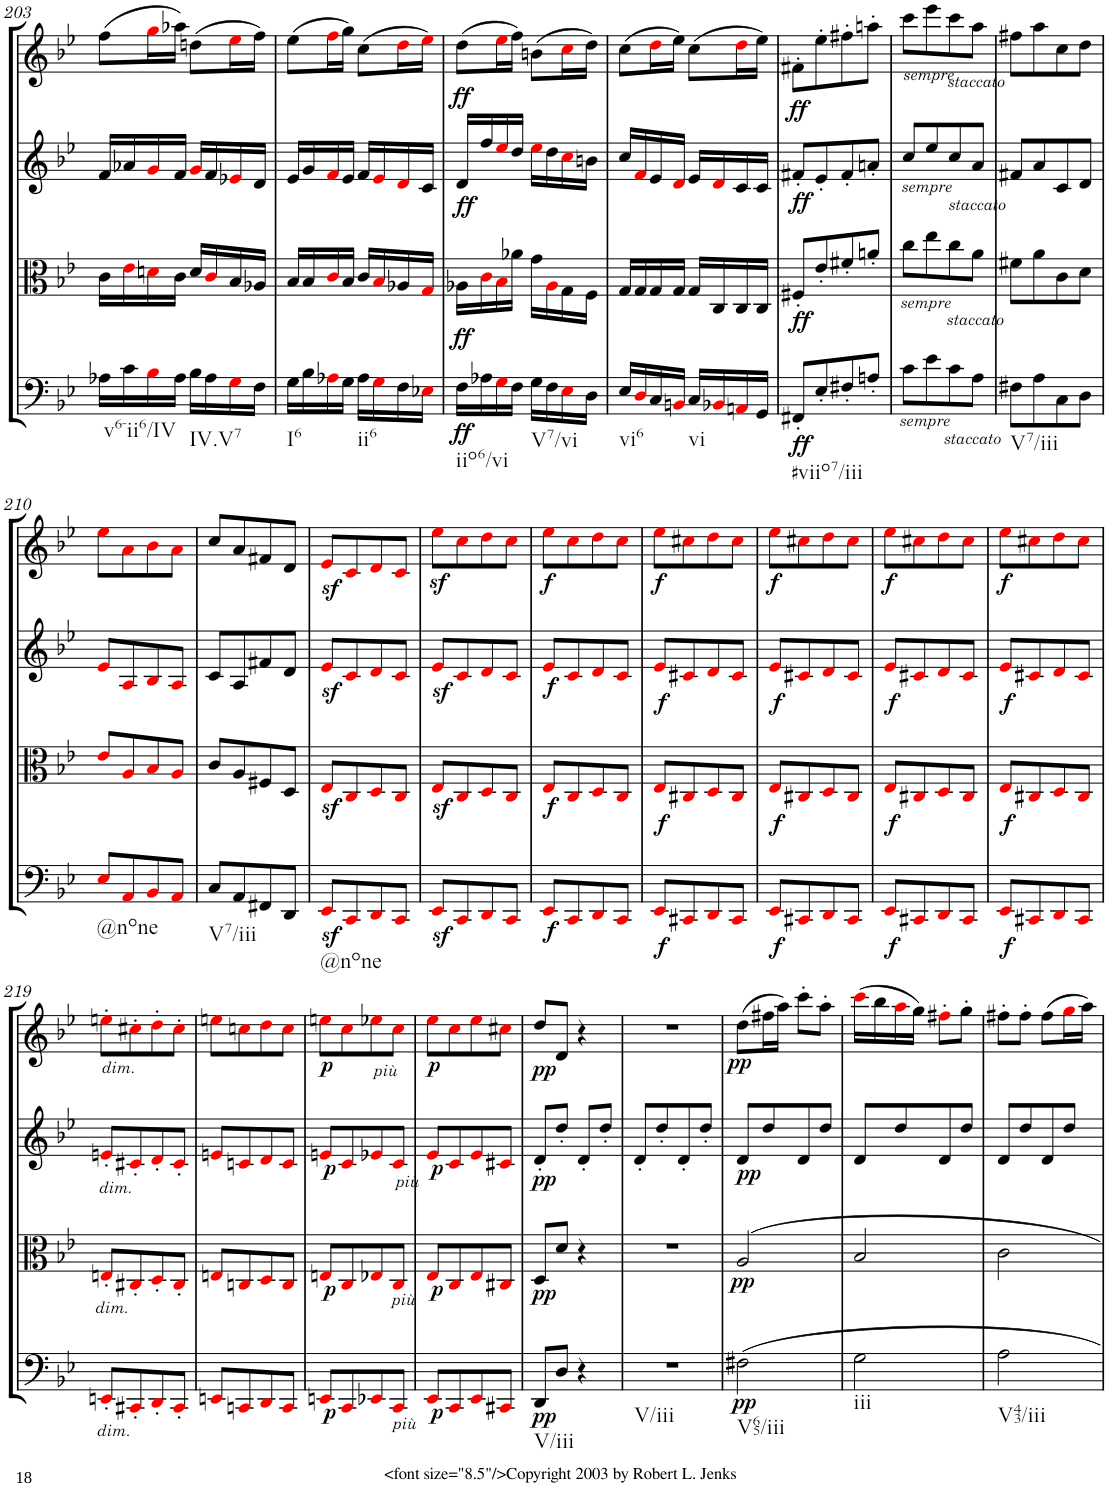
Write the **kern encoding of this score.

**kern	**dynam	**kern	**dynam	**kern	**dynam	**kern	**dynam
*part4	*part4	*part3	*part3	*part2	*part2	*part1	*part1
*staff4	*staff4	*staff3	*staff3	*staff2	*staff2	*staff1	*staff1
*I"Cello	*	*I"Viola	*	*I"2nd Violin	*	*I"1st Violin	*
*	*	*I'Vla	*	*I'Vln	*	*I'Vln	*
!!LO:PB:g=z
*clefF4	*	*clefC3	*	*clefG2	*	*clefG2	*
*k[b-e-]	*	*k[b-e-]	*	*k[b-e-]	*	*k[b-e-]	*
*B-:	*	*B-:	*	*B-:	*	*B-:	*
*M2/4	*	*M2/4	*	*M2/4	*	*M2/4	*
=203	=203	=203	=203	=203	=203	=203	=203
!LO:TX:b:t=v6-ii6/IV	!	!	!	!	!	!	!
16A-X\LL	.	16c\LL	.	16f/LL	.	(8ff\L	.
16c\	.	16e-i\	.	16a-X/	.	.	.
16B-i\	.	16dni\	.	16gi/	.	16ggi\L	.
16A-\JJ	.	16c\JJ	.	16f/JJ	.	16aa-X\JJ)	.
!LO:TX:b:t=IV.V7	!	!	!	!	!	!	!
16B-\LL	.	16d/LL	.	16gi/LL	.	(8ddn\L	.
16A-\	.	16ci/	.	16f/	.	.	.
16Gi\	.	16B-/	.	16e-Xi/	.	16ee-i\L	.
16F\JJ	.	16A-X/JJ	.	16d/JJ	.	16ff\JJ)	.
=204	=204	=204	=204	=204	=204	=204	=204
!LO:TX:b:t=I6	!	!	!	!	!	!	!
16G\LL	.	16B-/LL	.	16e-/LL	.	(8ee-\L	.
16B-\	.	16B-/	.	16g/	.	.	.
16A-Xi\	.	16ci/	.	16fi/	.	16ffi\L	.
16G\JJ	.	16B-/JJ	.	16e-/JJ	.	16gg\JJ)	.
!LO:TX:b:t=ii6	!	!	!	!	!	!	!
16A-\LL	.	16c/LL	.	16f/LL	.	(8cc\L	.
16Gi\	.	16B-i/	.	16e-i/	.	.	.
16F\	.	16A-X/	.	16di/	.	16ddi\L	.
16E-Xi\JJ	.	16Gi/JJ	.	16c/JJ	.	16ee-i\JJ)	.
=205	=205	=205	=205	=205	=205	=205	=205
!LO:TX:b:t=iio6/vi	!	!	!	!	!	!	!
!	!LO:DY:b	!	!	!	!	!	!
!	!LO:DY:n=1:a	!	!	!	!LO:DY:b	!	!LO:DY:b
16F\LL	ff ff	16A-X\LL	.	16d/LL	ff	(8dd\L	ff
16A-X\	.	16ci\	.	16ff/	.	.	.
16Gi\	.	16B-i\	.	16ee-i/	.	16ee-i\L	.
16F\JJ	.	16a-X\JJ	.	16dd/JJ	.	16ff\JJ)	.
!LO:TX:b:t=V7/vi	!	!	!	!	!	!	!
16G\LL	.	16g\LL	.	16ee-i\LL	.	(8bn\L	.
16F\	.	16A-i\	.	16dd\	.	.	.
16E-i\	.	16G\	.	16cci\	.	16cci\L	.
16D\JJ	.	16F\JJ	.	16bn\JJ	.	16dd\JJ)	.
=206	=206	=206	=206	=206	=206	=206	=206
!LO:TX:b:t=vi6	!	!	!	!	!	!	!
16E-/LL	.	16G/LL	.	16cc/LL	.	(8cc\L	.
16Di/	.	16G/	.	16fi/	.	.	.
16C/	.	16G/	.	16e-/	.	16ddi\L	.
16BBni/JJ	.	16G/JJ	.	16di/JJ	.	16ee-\JJ)	.
!LO:TX:b:t=vi	!	!	!	!	!	!	!
16C/LL	.	16G/LL	.	16e-/LL	.	(8cc\L	.
16BB-Xi/	.	16C/	.	16di/	.	.	.
16AAni/	.	16C/	.	16c/	.	16ddi\L	.
16GG/JJ	.	16C/JJ	.	16c/JJ	.	16ee-\JJ)	.
=207	=207	=207	=207	=207	=207	=207	=207
!LO:TX:b:t=#viio7/iii	!	!	!	!	!	!	!
!	!LO:DY:b	!	!LO:DY:b	!	!LO:DY:b	!	!
!	!	!	!	!	!LO:DY:n=1:a	!	!
8FF#X'/L	ff	8F#X'/L	ff	8f#X'/L	ff ff	8f#X'\L	.
8E-'/	.	8e-'/	.	8e-'/	.	8ee-'\	.
8F#X'/	.	8f#X'/	.	8f#'/	.	8ff#X'\	.
8An'/J	.	8an'/J	.	8an'/J	.	8aan'\J	.
=208	=208	=208	=208	=208	=208	=208	=208
!	!	!	!	!	!	!LO:TX:a:i:t=sempre	!
!	!	!	!	!LO:TX:b:i:t=sempre	!	!	!
!	!	!LO:TX:b:i:t=sempre	!	!	!	!	!
!LO:TX:b:i:t=sempre	!	!	!	!	!	!	!
8c\L	.	8cc\L	.	8cc/L	.	8ccc\L	.
8e-\	.	8ee-\	.	8ee-/	.	8eee-\	.
!	!	!	!	!	!	!LO:TX:b:i:t=staccato	!
!	!	!	!	!LO:TX:b:i:t=staccato	!	!	!
!	!	!LO:TX:b:i:t=staccato	!	!	!	!	!
!LO:TX:b:i:t=staccato	!	!	!	!	!	!	!
8c\	.	8cc\	.	8cc/	.	8ccc\	.
8A\J	.	8a\J	.	8a/J	.	8aa\J	.
=209	=209	=209	=209	=209	=209	=209	=209
!LO:TX:b:t=V7/iii	!	!	!	!	!	!	!
8F#X\L	.	8f#X\L	.	8f#X/L	.	8ff#X\L	.
8A\	.	8a\	.	8a/	.	8aa\	.
8C\	.	8c\	.	8c/	.	8cc\	.
8D\J	.	8d\J	.	8d/J	.	8dd\J	.
!!LO:LB:g=z
=210	=210	=210	=210	=210	=210	=210	=210
!LO:TX:b:t=@none	!	!	!	!	!	!	!
8E-i/L	.	8e-i/L	.	8e-i/L	.	8ee-i\L	.
8AAi/	.	8Ai/	.	8Ai/	.	8ai\	.
8BB-i/	.	8B-i/	.	8B-i/	.	8b-i\	.
8AAi/J	.	8Ai/J	.	8Ai/J	.	8ai\J	.
=211	=211	=211	=211	=211	=211	=211	=211
!LO:TX:b:t=V7/iii	!	!	!	!	!	!	!
8C/L	.	8c/L	.	8c/L	.	8cc/L	.
8AA/	.	8A/	.	8A/	.	8a/	.
8FF#X/	.	8F#X/	.	8f#X/	.	8f#X/	.
8DD/J	.	8D/J	.	8d/J	.	8d/J	.
=212	=212	=212	=212	=212	=212	=212	=212
!LO:TX:b:t=@none	!	!	!	!	!	!	!
8EE-z<i/L	.	8E-z<i/L	.	8e-z<i/L	.	8e-z<i/L	.
8CCi/	.	8Ci/	.	8ci/	.	8ci/	.
8DDi/	.	8Di/	.	8di/	.	8di/	.
8CCi/J	.	8Ci/J	.	8ci/J	.	8ci/J	.
=213	=213	=213	=213	=213	=213	=213	=213
8EE-z<i/L	.	8E-z<i/L	.	8e-z<i/L	.	8ee-z<i\L	.
8CCi/	.	8Ci/	.	8ci/	.	8cci\	.
8DDi/	.	8Di/	.	8di/	.	8ddi\	.
8CCi/J	.	8Ci/J	.	8ci/J	.	8cci\J	.
=214	=214	=214	=214	=214	=214	=214	=214
!	!LO:DY:b	!	!LO:DY:b	!	!LO:DY:b	!	!LO:DY:b
8EE-i/L	f	8E-i/L	f	8e-i/L	f	8ee-i\L	f
8CCi/	.	8Ci/	.	8ci/	.	8cci\	.
8DDi/	.	8Di/	.	8di/	.	8ddi\	.
8CCi/J	.	8Ci/J	.	8ci/J	.	8cci\J	.
=215	=215	=215	=215	=215	=215	=215	=215
!	!LO:DY:b	!	!LO:DY:b	!	!LO:DY:b	!	!LO:DY:b
8EE-i/L	f	8E-i/L	f	8e-i/L	f	8ee-i\L	f
8CC#Xi/	.	8C#Xi/	.	8c#Xi/	.	8cc#Xi\	.
8DDi/	.	8Di/	.	8di/	.	8ddi\	.
8CC#i/J	.	8C#i/J	.	8c#i/J	.	8cc#i\J	.
=216	=216	=216	=216	=216	=216	=216	=216
!	!LO:DY:b	!	!LO:DY:b	!	!LO:DY:b	!	!LO:DY:b
8EE-i/L	f	8E-i/L	f	8e-i/L	f	8ee-i\L	f
8CC#Xi/	.	8C#Xi/	.	8c#Xi/	.	8cc#Xi\	.
8DDi/	.	8Di/	.	8di/	.	8ddi\	.
8CC#i/J	.	8C#i/J	.	8c#i/J	.	8cc#i\J	.
=217	=217	=217	=217	=217	=217	=217	=217
!	!LO:DY:b	!	!LO:DY:b	!	!LO:DY:b	!	!LO:DY:b
8EE-i/L	f	8E-i/L	f	8e-i/L	f	8ee-i\L	f
8CC#Xi/	.	8C#Xi/	.	8c#Xi/	.	8cc#Xi\	.
8DDi/	.	8Di/	.	8di/	.	8ddi\	.
8CC#i/J	.	8C#i/J	.	8c#i/J	.	8cc#i\J	.
=218	=218	=218	=218	=218	=218	=218	=218
!	!LO:DY:b	!	!LO:DY:b	!	!LO:DY:b	!	!LO:DY:b
8EE-i/L	f	8E-i/L	f	8e-i/L	f	8ee-i\L	f
8CC#Xi/	.	8C#Xi/	.	8c#Xi/	.	8cc#Xi\	.
8DDi/	.	8Di/	.	8di/	.	8ddi\	.
8CC#i/J	.	8C#i/J	.	8c#i/J	.	8cc#i\J	.
!!LO:LB:g=z
=219	=219	=219	=219	=219	=219	=219	=219
!	!	!	!	!	!	!LO:TX:b:i:t=dim.	!
!	!	!	!	!LO:TX:b:i:t=dim.	!	!	!
!	!	!LO:TX:b:i:t=dim.	!	!	!	!	!
!LO:TX:b:i:t=dim.	!	!	!	!	!	!	!
8EEn'i/L	.	8En'i/L	.	8en'i/L	.	8een'i\L	.
8CC#X'i/	.	8C#X'i/	.	8c#X'i/	.	8cc#X'i\	.
8DD'i/	.	8D'i/	.	8d'i/	.	8dd'i\	.
8CC#'i/J	.	8C#'i/J	.	8c#'i/J	.	8cc#'i\J	.
=220	=220	=220	=220	=220	=220	=220	=220
8EEni/L	.	8Eni/L	.	8eni/L	.	8eeni\L	.
8CCni/	.	8Cni/	.	8cni/	.	8ccni\	.
8DDi/	.	8Di/	.	8di/	.	8ddi\	.
8CCi/J	.	8Ci/J	.	8ci/J	.	8cci\J	.
=221	=221	=221	=221	=221	=221	=221	=221
!	!LO:DY:b	!	!LO:DY:b	!	!LO:DY:b	!	!LO:DY:b
8EEni/L	p	8Eni/L	p	8eni/L	p	8eeni\L	p
8CCi/	.	8Ci/	.	8ci/	.	8cci\	.
!	!	!	!	!	!	!LO:TX:b:i:t=più	!
8EE-Xi/	.	8E-Xi/	.	8e-Xi/	.	8ee-Xi\	.
!	!	!	!	!LO:TX:b:i:t=più	!	!	!
!	!	!LO:TX:b:i:t=più	!	!	!	!	!
!LO:TX:b:i:t=più	!	!	!	!	!	!	!
8CCi/J	.	8Ci/J	.	8ci/J	.	8cci\J	.
=222	=222	=222	=222	=222	=222	=222	=222
!	!LO:DY:b	!	!LO:DY:b	!	!LO:DY:b	!	!LO:DY:b
8EE-i/L	p	8E-i/L	p	8e-i/L	p	8ee-i\L	p
8CCi/	.	8Ci/	.	8ci/	.	8cci\	.
8EE-i/	.	8E-i/	.	8e-i/	.	8ee-i\	.
8CC#Xi/J	.	8C#Xi/J	.	8c#Xi/J	.	8cc#Xi\J	.
=223	=223	=223	=223	=223	=223	=223	=223
!LO:TX:b:t=V/iii	!	!	!	!	!	!	!
!	!LO:DY:b	!	!LO:DY:b	!	!LO:DY:b	!	!LO:DY:b
8DD/L	pp	8D/L	pp	8d'/L	pp	8dd/L	pp
8D/J	.	8d/J	.	8dd'/J	.	8d/J	.
4r	.	4r	.	8d'/L	.	4r	.
.	.	.	.	8dd'/J	.	.	.
=224	=224	=224	=224	=224	=224	=224	=224
!LO:TX:b:t=V/iii	!	!	!	!	!	!	!
2r	.	2r	.	8d'/L	.	2r	.
.	.	.	.	8dd'/	.	.	.
.	.	.	.	8d'/	.	.	.
.	.	.	.	8dd'/J	.	.	.
=225	=225	=225	=225	=225	=225	=225	=225
!LO:TX:b:t=V65/iii	!	!	!	!	!	!	!
!	!LO:DY:b	!	!LO:DY:b	!	!LO:DY:b	!	!LO:DY:b
2F#X\	pp	2A/	pp	8d/L	pp	(8dd\L	pp
.	.	.	.	8dd/	.	16ff#X\L	.
.	.	.	.	.	.	16aa\JJ)	.
.	.	.	.	8d/	.	8ccc'\L	.
.	.	.	.	8dd/J	.	8aa'\J	.
=226	=226	=226	=226	=226	=226	=226	=226
!LO:TX:b:t=iii	!	!	!	!	!	!	!
2G\	.	2B-/	.	8d/L	.	(16ccci\LL	.
.	.	.	.	.	.	16bb-\	.
.	.	.	.	8dd/	.	16aai\	.
.	.	.	.	.	.	16gg\JJ)	.
.	.	.	.	8d/	.	8ff#X'i\L	.
.	.	.	.	8dd/J	.	8gg'\J	.
=227	=227	=227	=227	=227	=227	=227	=227
!LO:TX:b:t=V43/iii	!	!	!	!	!	!	!
2A\	.	2c\	.	8d/L	.	8ff#X'\L	.
.	.	.	.	8dd/	.	8ff#'\J	.
.	.	.	.	8d/	.	(8ff#\L	.
.	.	.	.	8dd/J	.	16ggi\L	.
.	.	.	.	.	.	16aa\JJ)	.
=	=	=	=	=	=	=	=
*-	*-	*-	*-	*-	*-	*-	*-
